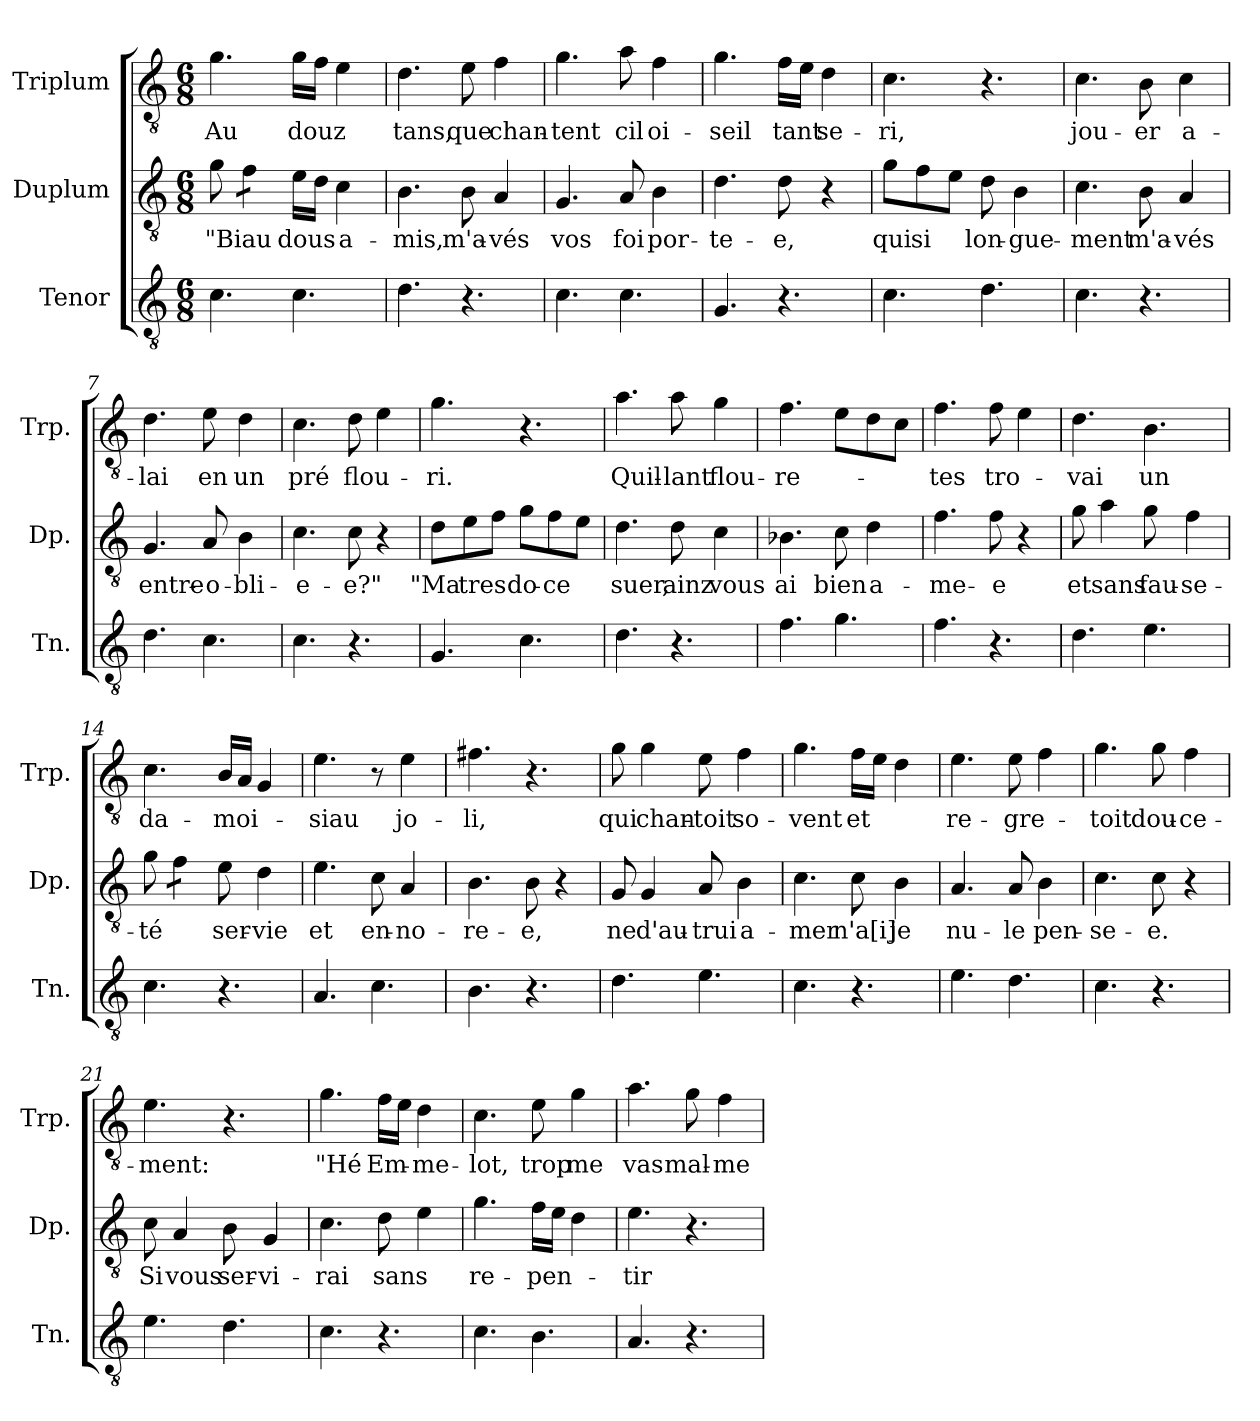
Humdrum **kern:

**kern	**kern	**text	**kern	**text
*part3	*part2	*part2	*part1	*part1
*staff3	*staff2	*staff2	*staff1	*staff1
*I"Tenor	*I"Duplum	*	*I"Triplum	*
*I'Tn.	*I'Dp.	*	*I'Trp.	*
*clefGv2	*clefGv2	*	*clefGv2	*
*k[]	*k[]	*	*k[]	*
*M6/8	*M6/8	*	*M6/8	*
=1	=1	=1	=1	=1
!	!	!LO:LY:b	!	!LO:LY:b
4.c\	8g\	"Biau	4.g\	Au
*	*tremolo	*	*	*
.	8f\L	.	.	.
.	8f\J	.	.	.
*	*Xtremolo	*	*	*
!	!	!LO:LY:b	!	!LO:LY:b
4.c\	16e\LL	dous	16g\LL	douz
.	16d\JJ	.	16f\JJ	.
!	!	!LO:LY:b	!	!
.	4c\	a-	4e\	.
=2	=2	=2	=2	=2
!	!	!LO:LY:b	!	!LO:LY:b
4.d\	4.B\	-mis,	4.d\	tans,
!	!	!LO:LY:b	!	!LO:LY:b
4.r	8B\	m'a-	8e\	que
!	!	!LO:LY:b	!	!LO:LY:b
.	4A/	-vés	4f\	chan-
=3	=3	=3	=3	=3
!	!	!LO:LY:b	!	!LO:LY:b
4.c\	4.G/	vos	4.g\	-tent
!	!	!LO:LY:b	!	!LO:LY:b
4.c\	8A/	foi	8a\	cil
!	!	!LO:LY:b	!	!LO:LY:b
.	4B\	por-	4f\	oi-
=4	=4	=4	=4	=4
!	!	!LO:LY:b	!	!LO:LY:b
4.G/	4.d\	-te-	4.g\	-seil
!	!	!LO:LY:b	!	!LO:LY:b
4.r	8d\	-e,	16f\LL	tant
.	.	.	16e\JJ	.
!	!	!	!	!LO:LY:b
.	4r	.	4d\	se-
=5	=5	=5	=5	=5
!	!	!LO:LY:b	!	!LO:LY:b
4.c\	8g\L	qui	4.c\	-ri,
!	!	!LO:LY:b	!	!
.	8f\	si	.	.
.	8e\J	.	.	.
!	!	!LO:LY:b	!	!
4.d\	8d\	lon-	4.r	.
!	!	!LO:LY:b	!	!
.	4B\	-gue-	.	.
=6	=6	=6	=6	=6
!	!	!LO:LY:b	!	!LO:LY:b
4.c\	4.c\	-ment	4.c\	jou-
!	!	!LO:LY:b	!	!LO:LY:b
4.r	8B\	m'a-	8B\	-er
!	!	!LO:LY:b	!	!LO:LY:b
.	4A/	-vés	4c\	a-
!!LO:LB:g=z
=7	=7	=7	=7	=7
!	!	!LO:LY:b	!	!LO:LY:b
4.d\	4.G/	entre-	4.d\	-lai
!	!	!LO:LY:b	!	!LO:LY:b
4.c\	8A/	-o-	8e\	en
!	!	!LO:LY:b	!	!LO:LY:b
.	4B\	-bli-	4d\	un
=8	=8	=8	=8	=8
!	!	!LO:LY:b	!	!LO:LY:b
4.c\	4.c\	-e-	4.c\	pré
!	!	!LO:LY:b	!	!LO:LY:b
4.r	8c\	-e?"	8d\	flou-
.	4r	.	4e\	.
=9	=9	=9	=9	=9
!	!	!LO:LY:b	!	!LO:LY:b
4.G/	8d\L	"Ma	4.g\	-ri.
!	!	!LO:LY:b	!	!
.	8e\	tres	.	.
.	8f\J	.	.	.
!	!	!LO:LY:b	!	!
4.c\	8g\L	do-	4.r	.
!	!	!LO:LY:b	!	!
.	8f\	-ce	.	.
.	8e\J	.	.	.
=10	=10	=10	=10	=10
!	!	!LO:LY:b	!	!LO:LY:b
4.d\	4.d\	suer,	4.a\	Quil-
!	!	!LO:LY:b	!	!LO:LY:b
4.r	8d\	ainz	8a\	-lant
!	!	!LO:LY:b	!	!LO:LY:b
.	4c\	vous	4g\	flou-
=11	=11	=11	=11	=11
!	!	!LO:LY:b	!	!LO:LY:b
4.f\	4.B-i\	ai	4.f\	-re-
!	!	!LO:LY:b	!	!
4.g\	8c\	bien	8e\L	.
!	!	!LO:LY:b	!	!
.	4d\	a-	8d\	.
.	.	.	8c\J	.
=12	=12	=12	=12	=12
!	!	!LO:LY:b	!	!LO:LY:b
4.f\	4.f\	-me-	4.f\	-tes
!	!	!LO:LY:b	!	!LO:LY:b
4.r	8f\	-e	8f\	tro-
.	4r	.	4e\	.
=13	=13	=13	=13	=13
!	!	!LO:LY:b	!	!LO:LY:b
4.d\	8g\	et	4.d\	-vai
!	!	!LO:LY:b	!	!
.	4a\	sans	.	.
!	!	!LO:LY:b	!	!LO:LY:b
4.e\	8g\	fau-	4.B\	un
!	!	!LO:LY:b	!	!
.	4f\	-se-	.	.
!!LO:LB:g=z
=14	=14	=14	=14	=14
!	!	!LO:LY:b	!	!LO:LY:b
4.c\	8g\	-té	4.c\	da-
*	*tremolo	*	*	*
.	8f\L	.	.	.
.	8f\J	.	.	.
*	*Xtremolo	*	*	*
!	!	!LO:LY:b	!	!LO:LY:b
4.r	8e\	ser-	16B/LL	-moi-
.	.	.	16A/JJ	.
!	!	!LO:LY:b	!	!
.	4d\	-vie	4G/	.
=15	=15	=15	=15	=15
!	!	!LO:LY:b	!	!LO:LY:b
4.A/	4.e\	et	4.e\	-siau
!	!	!LO:LY:b	!	!
4.c\	8c\	en-	8r	.
!	!	!LO:LY:b	!	!LO:LY:b
.	4A/	-no-	4e\	jo-
=16	=16	=16	=16	=16
!	!	!LO:LY:b	!	!LO:LY:b
4.B\	4.B\	-re-	4.f#i\	-li,
!	!	!LO:LY:b	!	!
4.r	8B\	-e,	4.r	.
.	4r	.	.	.
=17	=17	=17	=17	=17
!	!	!LO:LY:b	!	!LO:LY:b
4.d\	8G/	ne	8g\	qui
!	!	!LO:LY:b	!	!LO:LY:b
.	4G/	d'au-	4g\	chan-
!	!	!LO:LY:b	!	!LO:LY:b
4.e\	8A/	-trui	8e\	-toit
!	!	!LO:LY:b	!	!LO:LY:b
.	4B\	a-	4f\	so-
=18	=18	=18	=18	=18
!	!	!LO:LY:b	!	!LO:LY:b
4.c\	4.c\	-mer	4.g\	-vent
!	!	!LO:LY:b	!	!LO:LY:b
4.r	8c\	n'a[i]	16f\LL	et
.	.	.	16e\JJ	.
!	!	!LO:LY:b	!	!
.	4B\	je	4d\	.
=19	=19	=19	=19	=19
!	!	!LO:LY:b	!	!LO:LY:b
4.e\	4.A/	nu-	4.e\	re-
!	!	!LO:LY:b	!	!LO:LY:b
4.d\	8A/	-le	8e\	-gre-
!	!	!LO:LY:b	!	!
.	4B\	pen-	4f\	.
=20	=20	=20	=20	=20
!	!	!LO:LY:b	!	!LO:LY:b
4.c\	4.c\	-se-	4.g\	-toit
!	!	!LO:LY:b	!	!LO:LY:b
4.r	8c\	-e.	8g\	dou-
!	!	!	!	!LO:LY:b
.	4r	.	4f\	-ce-
!!LO:PB:g=z
=21	=21	=21	=21	=21
!	!	!LO:LY:b	!	!LO:LY:b
4.e\	8c\	Si	4.e\	-ment:
!	!	!LO:LY:b	!	!
.	4A/	vous	.	.
!	!	!LO:LY:b	!	!
4.d\	8B\	ser-	4.r	.
!	!	!LO:LY:b	!	!
.	4G/	-vi-	.	.
=22	=22	=22	=22	=22
!	!	!LO:LY:b	!	!LO:LY:b
4.c\	4.c\	-rai	4.g\	"Hé
!	!	!LO:LY:b	!	!LO:LY:b
4.r	8d\	sans	16f\LL	Em-
.	.	.	16e\JJ	.
!	!	!	!	!LO:LY:b
.	4e\	.	4d\	-me-
=23	=23	=23	=23	=23
!	!	!LO:LY:b	!	!LO:LY:b
4.c\	4.g\	re-	4.c\	-lot,
!	!	!LO:LY:b	!	!LO:LY:b
4.B\	16f\LL	-pen-	8e\	trop
.	16e\JJ	.	.	.
!	!	!	!	!LO:LY:b
.	4d\	.	4g\	me
=24	=24	=24	=24	=24
!	!	!LO:LY:b	!	!LO:LY:b
4.A/	4.e\	-tir	4.a\	vas
!	!	!	!	!LO:LY:b
4.r	4.r	.	8g\	mal-
!	!	!	!	!LO:LY:b
.	.	.	4f\	-me-
=	=	=	=	=
*-	*-	*-	*-	*-
